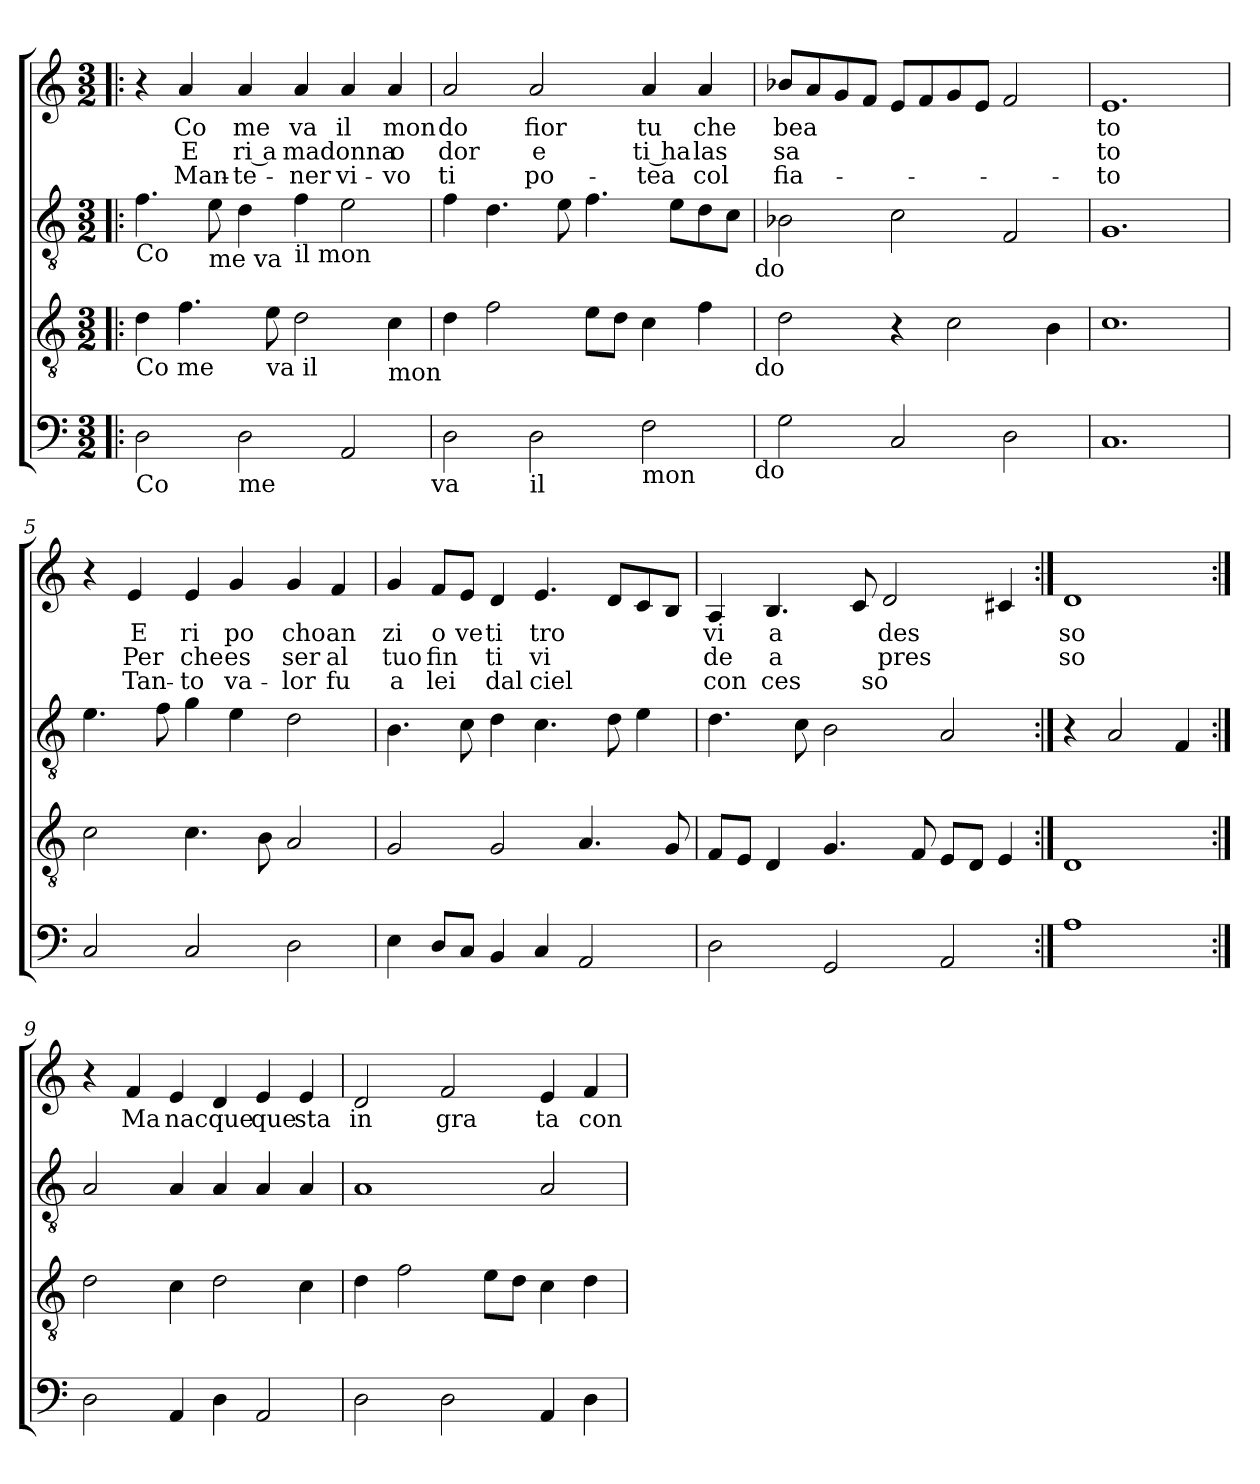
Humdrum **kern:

**kern	**kern	**kern	**kern	**text	**text	**text
*part4	*part3	*part2	*part1	*part1	*part1	*part1
*staff4	*staff3	*staff2	*staff1	*staff1	*staff1	*staff1
*clefF4	*clefGv2	*clefGv2	*clefG2	*	*	*
*k[]	*k[]	*k[]	*k[]	*	*	*
*C:	*C:	*C:	*C:	*	*	*
*M3/2	*M3/2	*M3/2	*M3/2	*	*	*
=1!|:	=1!|:	=1!|:	=1!|:	=1!|:	=1!|:	=1!|:
!	!	!LO:TX:b:t=Co	!	!	!	!
!	!LO:TX:b:t=Co me	!	!	!	!	!
!LO:TX:b:t=Co	!	!	!	!	!	!
2D\	4d\	4.f\	4r	.	.	.
!	!	!	!	!LO:LY:b	!LO:LY:b	!LO:LY:b
.	4.f\	.	4a/	Co	E	Man-
!	!	!LO:TX:b:t=me va	!	!	!	!
.	.	8e\	.	.	.	.
!LO:TX:b:t=me	!	!	!	!	!	!
!	!	!	!	!LO:LY:b	!LO:LY:b	!LO:LY:b
2D\	.	4d\	4a/	me	ri a	-te-
!	!LO:TX:b:t=va il	!	!	!	!	!
.	8e\	.	.	.	.	.
!	!	!LO:TX:b:t=il mon	!	!	!	!
!	!	!	!	!LO:LY:b	!LO:LY:b	!LO:LY:b
.	2d\	4f\	4a/	va	madonna	-ner
!	!	!	!	!LO:LY:b	!	!LO:LY:b
2AA/	.	2e\	4a/	il	.	vi-
!	!LO:TX:b:t=mon	!	!	!	!	!
!	!	!	!	!LO:LY:b	!LO:LY:b	!LO:LY:b
.	4c\	.	4a/	mon	o	-vo
!LO:TX:b:t=va	!	!	!	!	!	!
=2	=2	=2	=2	=2	=2	=2
!	!	!	!	!LO:LY:b	!LO:LY:b	!LO:LY:b
2D\	4d\	4f\	2a/	do	dor	ti
.	2f\	4.d\	.	.	.	.
!LO:TX:b:t=il	!	!	!	!	!	!
!	!	!	!	!LO:LY:b	!LO:LY:b	!LO:LY:b
2D\	.	.	2a/	fior	e	po-
.	.	8e\	.	.	.	.
.	8e\L	4.f\	.	.	.	.
.	8d\J	.	.	.	.	.
!LO:TX:b:t=mon	!	!	!	!	!	!
!	!	!	!	!LO:LY:b	!LO:LY:b	!LO:LY:b
2F\	4c\	.	4a/	tu	ti ha	-tea
.	.	8e\L	.	.	.	.
!	!	!	!	!LO:LY:b	!LO:LY:b	!LO:LY:b
.	4f\	8d\	4a/	che	las	col
.	.	8c\J	.	.	.	.
!	!	!LO:TX:b:t=do	!	!	!	!
!	!LO:TX:b:t=do	!	!	!	!	!
!LO:TX:b:t=do	!	!	!	!	!	!
=3	=3	=3	=3	=3	=3	=3
!	!	!	!	!LO:LY:b	!LO:LY:b	!LO:LY:b
2G\	2d\	2B-X\	8b-X/L	bea	sa	fia-
.	.	.	8a/	.	.	.
.	.	.	8g/	.	.	.
.	.	.	8f/J	.	.	.
2C/	4r	2c\	8e/L	.	.	.
.	.	.	8f/	.	.	.
.	2c\	.	8g/	.	.	.
.	.	.	8e/J	.	.	.
2D\	.	2F/	2f/	.	.	.
.	4B\	.	.	.	.	.
=4	=4	=4	=4	=4	=4	=4
!	!	!	!	!LO:LY:b	!LO:LY:b	!LO:LY:b
1.C	1.c	1.G	1.e	to	to	-to
=5	=5	=5	=5	=5	=5	=5
2C/	2c\	4.e\	4r	.	.	.
!	!	!	!	!LO:LY:b	!LO:LY:b	!LO:LY:b
.	.	.	4e/	E	Per	Tan-
.	.	8f\	.	.	.	.
!	!	!	!	!LO:LY:b	!LO:LY:b	!LO:LY:b
2C/	4.c\	4g\	4e/	ri	che	-to
!	!	!	!	!LO:LY:b	!LO:LY:b	!LO:LY:b
.	.	4e\	4g/	po	es	va-
.	8B\	.	.	.	.	.
!	!	!	!	!LO:LY:b	!LO:LY:b	!LO:LY:b
2D\	2A/	2d\	4g/	cho	ser	-lor
!	!	!	!	!LO:LY:b	!LO:LY:b	!LO:LY:b
.	.	.	4f/	an	al	fu
!!LO:PB:g=z
=6	=6	=6	=6	=6	=6	=6
!	!	!	!	!LO:LY:b	!LO:LY:b	!LO:LY:b
4E\	2G/	4.B\	4g/	zi	tuo	a
!	!	!	!	!LO:LY:b	!LO:LY:b	!LO:LY:b
8D/L	.	.	8f/L	o	fin	lei
!	!	!	!	!LO:LY:b	!	!
8C/J	.	8c\	8e/J	ve	.	.
!	!	!	!	!LO:LY:b	!LO:LY:b	!LO:LY:b
4BB/	2G/	4d\	4d/	ti	ti	dal
!	!	!	!	!LO:LY:b	!LO:LY:b	!LO:LY:b
4C/	.	4.c\	4.e/	tro	vi	ciel
2AA/	4.A/	.	.	.	.	.
.	.	8d\	8d/L	.	.	.
.	.	4e\	8c/	.	.	.
.	8G/	.	8B/J	.	.	.
=7	=7	=7	=7	=7	=7	=7
!	!	!	!	!LO:LY:b	!LO:LY:b	!LO:LY:b
2D\	8F/L	4.d\	4A/	vi	de	con
.	8E/J	.	.	.	.	.
!	!	!	!	!LO:LY:b	!LO:LY:b	!LO:LY:b
.	4D/	.	4.B/	a	a	ces
.	.	8c\	.	.	.	.
2GG/	4.G/	2B\	.	.	.	.
.	.	.	8c/	.	.	.
!	!	!	!	!LO:LY:b	!LO:LY:b	!LO:LY:b
.	.	.	2d/	des	pres	so
.	8F/	.	.	.	.	.
2AA/	8E/L	2A/	.	.	.	.
.	8D/J	.	.	.	.	.
.	4E/	.	4c#/	.	.	.
=8:|!	=8:|!	=8:|!	=8:|!	=8:|!	=8:|!	=8:|!
!	!	!	!	!LO:LY:b	!LO:LY:b	!
1A	1D	4r	1d	so	so	.
.	.	2A/	.	.	.	.
.	.	4F/	.	.	.	.
=9:|!	=9:|!	=9:|!	=9:|!	=9:|!	=9:|!	=9:|!
2D\	2d\	2A/	4r	.	.	.
!	!	!	!	!LO:LY:b	!	!
.	.	.	4f/	Ma	.	.
!	!	!	!	!LO:LY:b	!	!
4AA/	4c\	4A/	4e/	nacque	.	.
4D\	2d\	4A/	4d/	.	.	.
!	!	!	!	!LO:LY:b	!	!
2AA/	.	4A/	4e/	que	.	.
!	!	!	!	!LO:LY:b	!	!
.	4c\	4A/	4e/	sta	.	.
=10	=10	=10	=10	=10	=10	=10
!	!	!	!	!LO:LY:b	!	!
2D\	4d\	1A	2d/	in	.	.
.	2f\	.	.	.	.	.
!	!	!	!	!LO:LY:b	!	!
2D\	.	.	2f/	gra	.	.
.	8e\L	.	.	.	.	.
.	8d\J	.	.	.	.	.
!	!	!	!	!LO:LY:b	!	!
4AA/	4c\	2A/	4e/	ta	.	.
!	!	!	!	!LO:LY:b	!	!
4D\	4d\	.	4f/	con	.	.
=	=	=	=	=	=	=
*-	*-	*-	*-	*-	*-	*-
